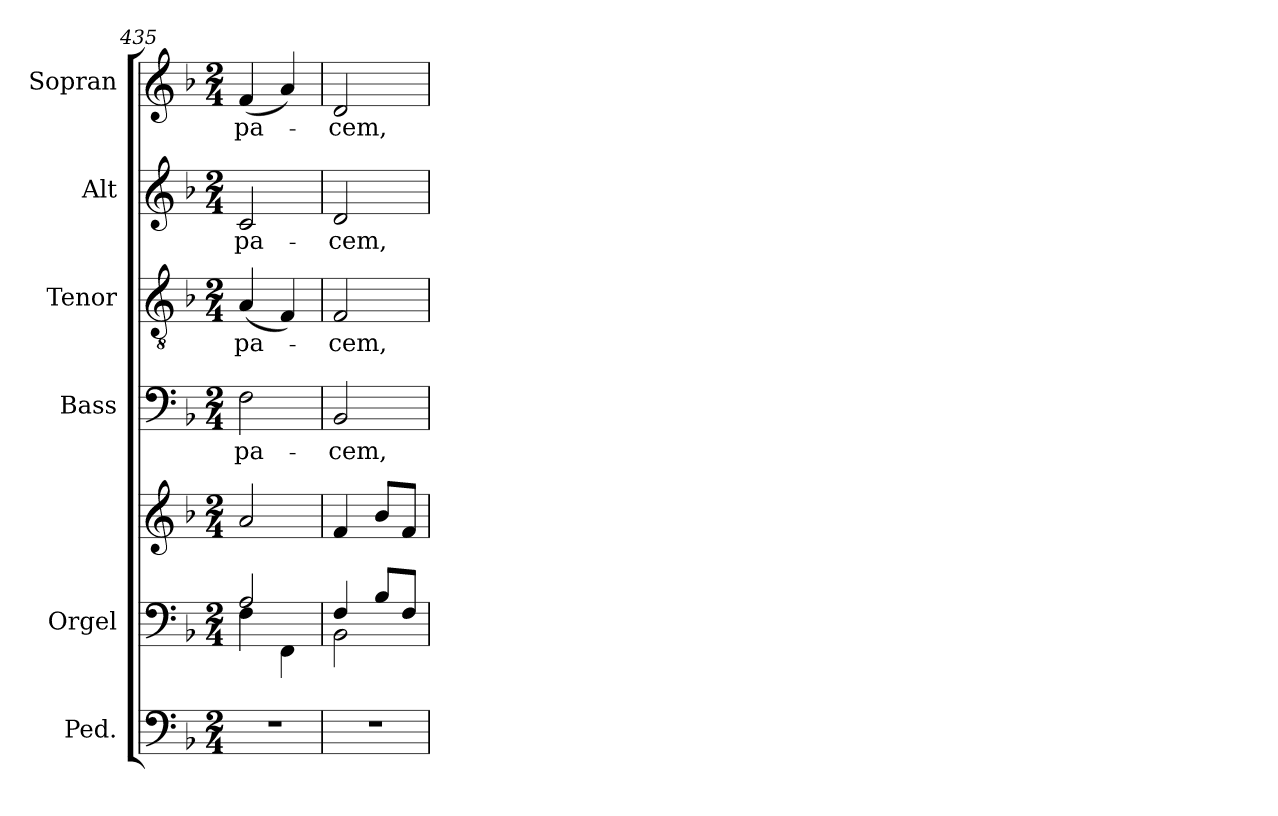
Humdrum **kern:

**kern	**kern	**kern	**kern	**text	**kern	**text	**kern	**text	**kern	**text
*part6	*part5	*part5	*part4	*part4	*part3	*part3	*part2	*part2	*part1	*part1
*staff7	*staff6	*staff5	*staff4	*staff4	*staff3	*staff3	*staff2	*staff2	*staff1	*staff1
*I"Ped.	*I"Orgel	*	*I"Bass	*	*I"Tenor	*	*I"Alt	*	*I"Sopran	*
*	*I'Org.	*	*I'B.	*	*I'T.	*	*I'A.	*	*I'S.	*
!!LO:LB:g=z
*clefF4	*clefF4	*clefG2	*clefF4	*	*clefGv2	*	*clefG2	*	*clefG2	*
*ITrd7c12	*	*	*	*	*	*	*	*	*	*
*k[b-]	*k[b-]	*k[b-]	*k[b-]	*	*k[b-]	*	*k[b-]	*	*k[b-]	*
*F:	*F:	*F:	*F:	*	*F:	*	*F:	*	*F:	*
*M2/4	*M2/4	*M2/4	*M2/4	*	*M2/4	*	*M2/4	*	*M2/4	*
=435	=435	=435	=435	=435	=435	=435	=435	=435	=435	=435
*	*^	*	*	*	*	*	*	*	*	*
!	!	!	!	!	!LO:LY:b	!	!LO:LY:b	!	!LO:LY:b	!	!LO:LY:b
2r	2A/	4F\	2a/	2F\	pa-	(<4A/	pa-	2c/	pa-	(<4f/	pa-
.	.	4FF\	.	.	.	4F/)	.	.	.	4a/)	.
=436	=436	=436	=436	=436	=436	=436	=436	=436	=436	=436	=436
!	!	!	!	!	!LO:LY:b	!	!LO:LY:b	!	!LO:LY:b	!	!LO:LY:b
2r	4F/	2BB-\	4f/	2BB-/	-cem,	2F/	-cem,	2d/	-cem,	2d/	-cem,
.	8B-/L	.	8b-/L	.	.	.	.	.	.	.	.
.	8F/J	.	8f/J	.	.	.	.	.	.	.	.
*	*v	*v	*	*	*	*	*	*	*	*	*
=	=	=	=	=	=	=	=	=	=	=
*-	*-	*-	*-	*-	*-	*-	*-	*-	*-	*-
